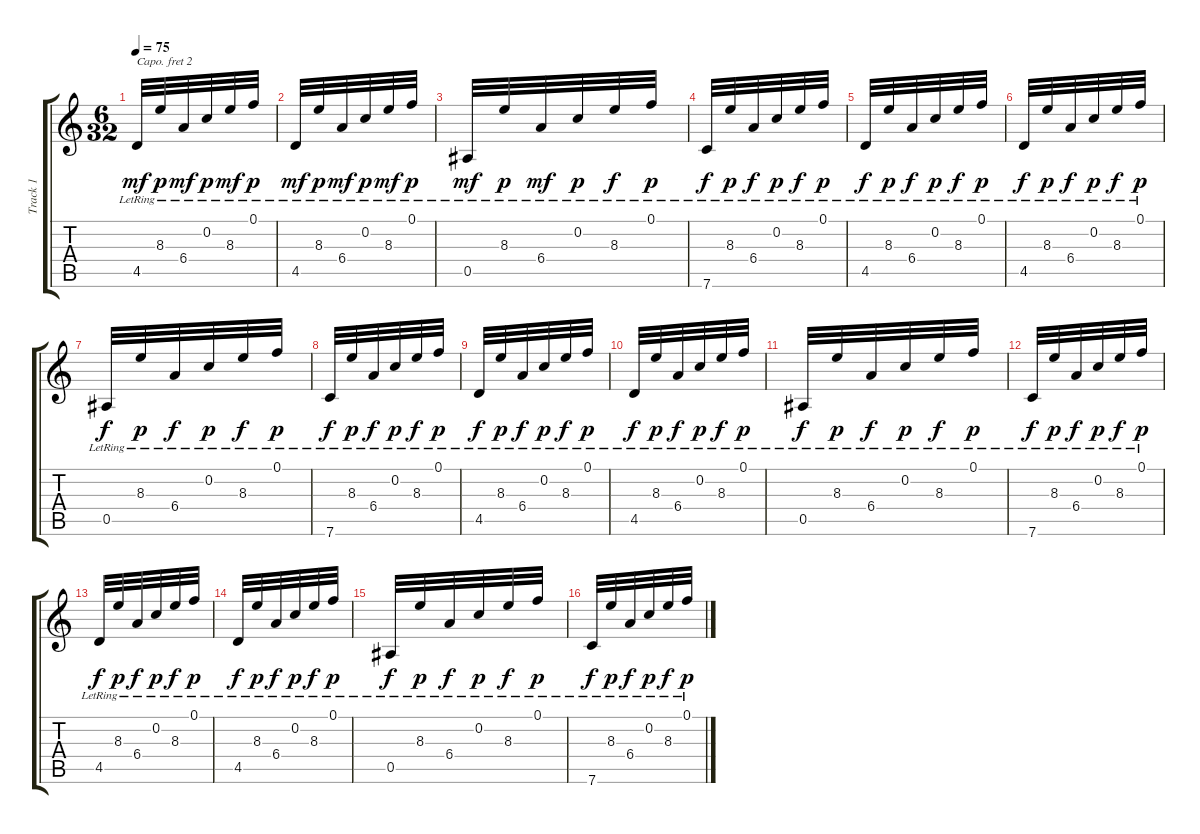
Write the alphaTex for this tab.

\track ("Track 1" "Track 1") {instrument acousticguitarsteel bank 22}
\staff {score tabs}
\capo 2
\tuning (Eb4 Bb3 Gb3 Db3 Ab2 Eb2) {hide}
\ts (6 32)
\tempo 75
\clef g2
\ks c
4.5{lr}.32{dy mf} 8.3{lr}.32{dy p} 6.4{lr}.32{dy mf} 0.2{lr}.32{dy p} 8.3{lr}.32{dy mf} 0.1{lr}.32{dy p} |
4.5{lr}.32{dy mf} 8.3{lr}.32{dy p} 6.4{lr}.32{dy mf} 0.2{lr}.32{dy p} 8.3{lr}.32{dy mf} 0.1{lr}.32{dy p} |
0.5{lr}.32{dy mf} 8.3{lr}.32{dy p} 6.4{lr}.32{dy mf} 0.2{lr}.32{dy p} 8.3{lr}.32{dy f} 0.1{lr}.32{dy p} |
7.6{lr}.32{dy f} 8.3{lr}.32{dy p} 6.4{lr}.32{dy f} 0.2{lr}.32{dy p} 8.3{lr}.32{dy f} 0.1{lr}.32{dy p} |
4.5{lr}.32{dy f} 8.3{lr}.32{dy p} 6.4{lr}.32{dy f} 0.2{lr}.32{dy p} 8.3{lr}.32{dy f} 0.1{lr}.32{dy p} |
4.5{lr}.32{dy f} 8.3{lr}.32{dy p} 6.4{lr}.32{dy f} 0.2{lr}.32{dy p} 8.3{lr}.32{dy f} 0.1{lr}.32{dy p} |
0.5{lr}.32{dy f} 8.3{lr}.32{dy p} 6.4{lr}.32{dy f} 0.2{lr}.32{dy p} 8.3{lr}.32{dy f} 0.1{lr}.32{dy p} |
7.6{lr}.32{dy f} 8.3{lr}.32{dy p} 6.4{lr}.32{dy f} 0.2{lr}.32{dy p} 8.3{lr}.32{dy f} 0.1{lr}.32{dy p} |
4.5{lr}.32{dy f} 8.3{lr}.32{dy p} 6.4{lr}.32{dy f} 0.2{lr}.32{dy p} 8.3{lr}.32{dy f} 0.1{lr}.32{dy p} |
4.5{lr}.32{dy f} 8.3{lr}.32{dy p} 6.4{lr}.32{dy f} 0.2{lr}.32{dy p} 8.3{lr}.32{dy f} 0.1{lr}.32{dy p} |
0.5{lr}.32{dy f} 8.3{lr}.32{dy p} 6.4{lr}.32{dy f} 0.2{lr}.32{dy p} 8.3{lr}.32{dy f} 0.1{lr}.32{dy p} |
7.6{lr}.32{dy f} 8.3{lr}.32{dy p} 6.4{lr}.32{dy f} 0.2{lr}.32{dy p} 8.3{lr}.32{dy f} 0.1{lr}.32{dy p} |
4.5{lr}.32{dy f} 8.3{lr}.32{dy p} 6.4{lr}.32{dy f} 0.2{lr}.32{dy p} 8.3{lr}.32{dy f} 0.1{lr}.32{dy p} |
4.5{lr}.32{dy f} 8.3{lr}.32{dy p} 6.4{lr}.32{dy f} 0.2{lr}.32{dy p} 8.3{lr}.32{dy f} 0.1{lr}.32{dy p} |
0.5{lr}.32{dy f} 8.3{lr}.32{dy p} 6.4{lr}.32{dy f} 0.2{lr}.32{dy p} 8.3{lr}.32{dy f} 0.1{lr}.32{dy p} |
7.6{lr}.32{dy f} 8.3{lr}.32{dy p} 6.4{lr}.32{dy f} 0.2{lr}.32{dy p} 8.3{lr}.32{dy f} 0.1{lr}.32{dy p}
